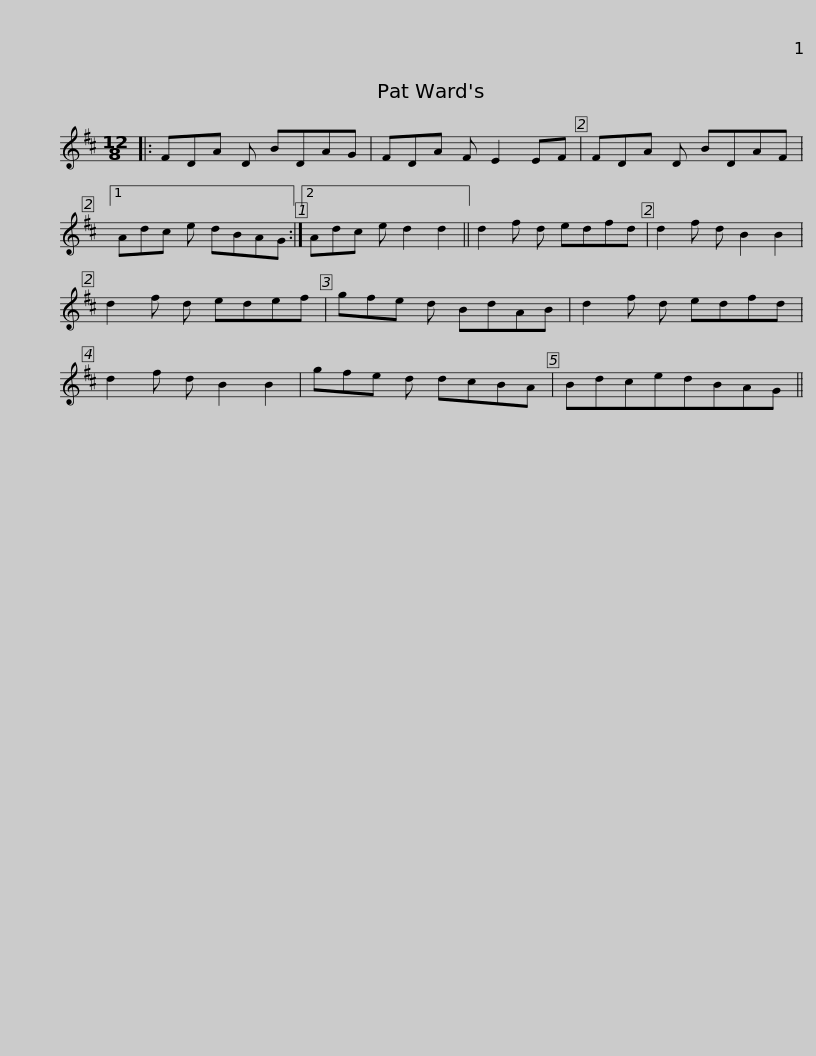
X:1
L:1/8
M:12/8
I:linebreak $
K:D
V:1 treble
V:1
|: FDA D BDAG | FDA F E2 EF | FDA D BDAF |1 Adc e dBAG :|2 Adc e d2 d2 ||$ %5
 d2 f d edfd | d2 f d B2 B2 | d2 f d edef | gfe d BdAB | d2 f d edfd | %10
 d2 f d B2 B2 |$ gfe d dcBA | BdcedBAG || %13
